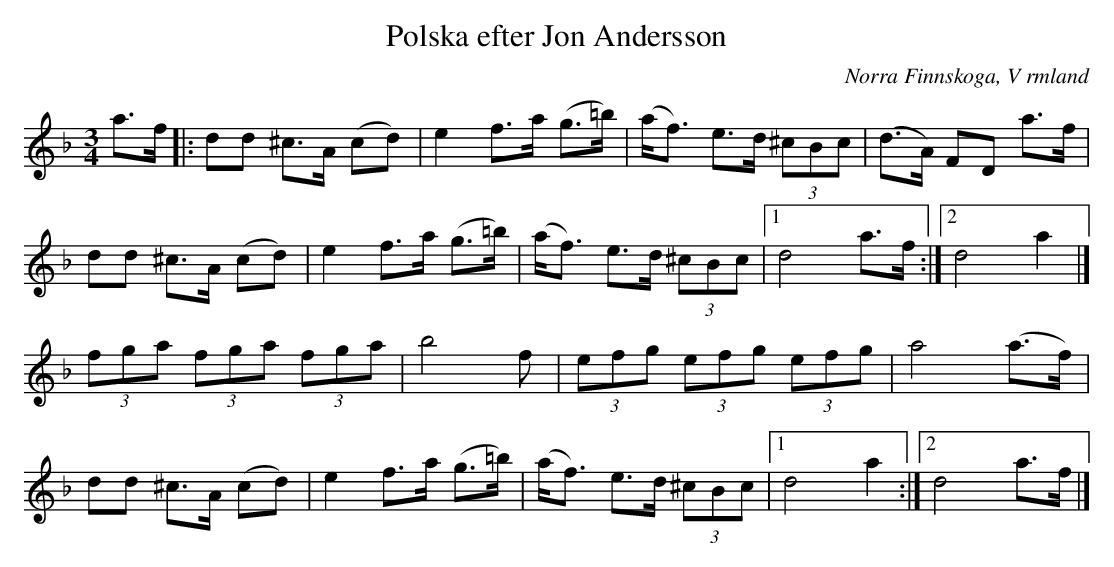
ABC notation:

X:1
T:Polska efter Jon Andersson
O:Norra Finnskoga, V rmland
M:3/4
L:1/8
K:Dm
a3/2f/2|:dd ^c3/2A/2 (cd)|e2 f3/2a/2 (g3/2=b/2)| (a/2f3/2) e3/2d/2 (3^cBc|(d3/2A/2) FD a3/2f/2|
dd ^c3/2A/2 (cd)|e2 f3/2a/2 (g3/2=b/2)| (a/2f3/2) e3/2d/2 (3^cBc|1 d4  a3/2f/2:|2 d4  a2|]
(3fga (3fga (3fga|b4 f|(3efg (3efg (3efg|a4 (a3/2f/2)|¡
dd ^c3/2A/2 (cd)|e2 f3/2a/2 (g3/2=b/2)| (a/2f3/2) e3/2d/2 (3^cBc|1 d4  a2:|2 d4  a3/2f/2|]
